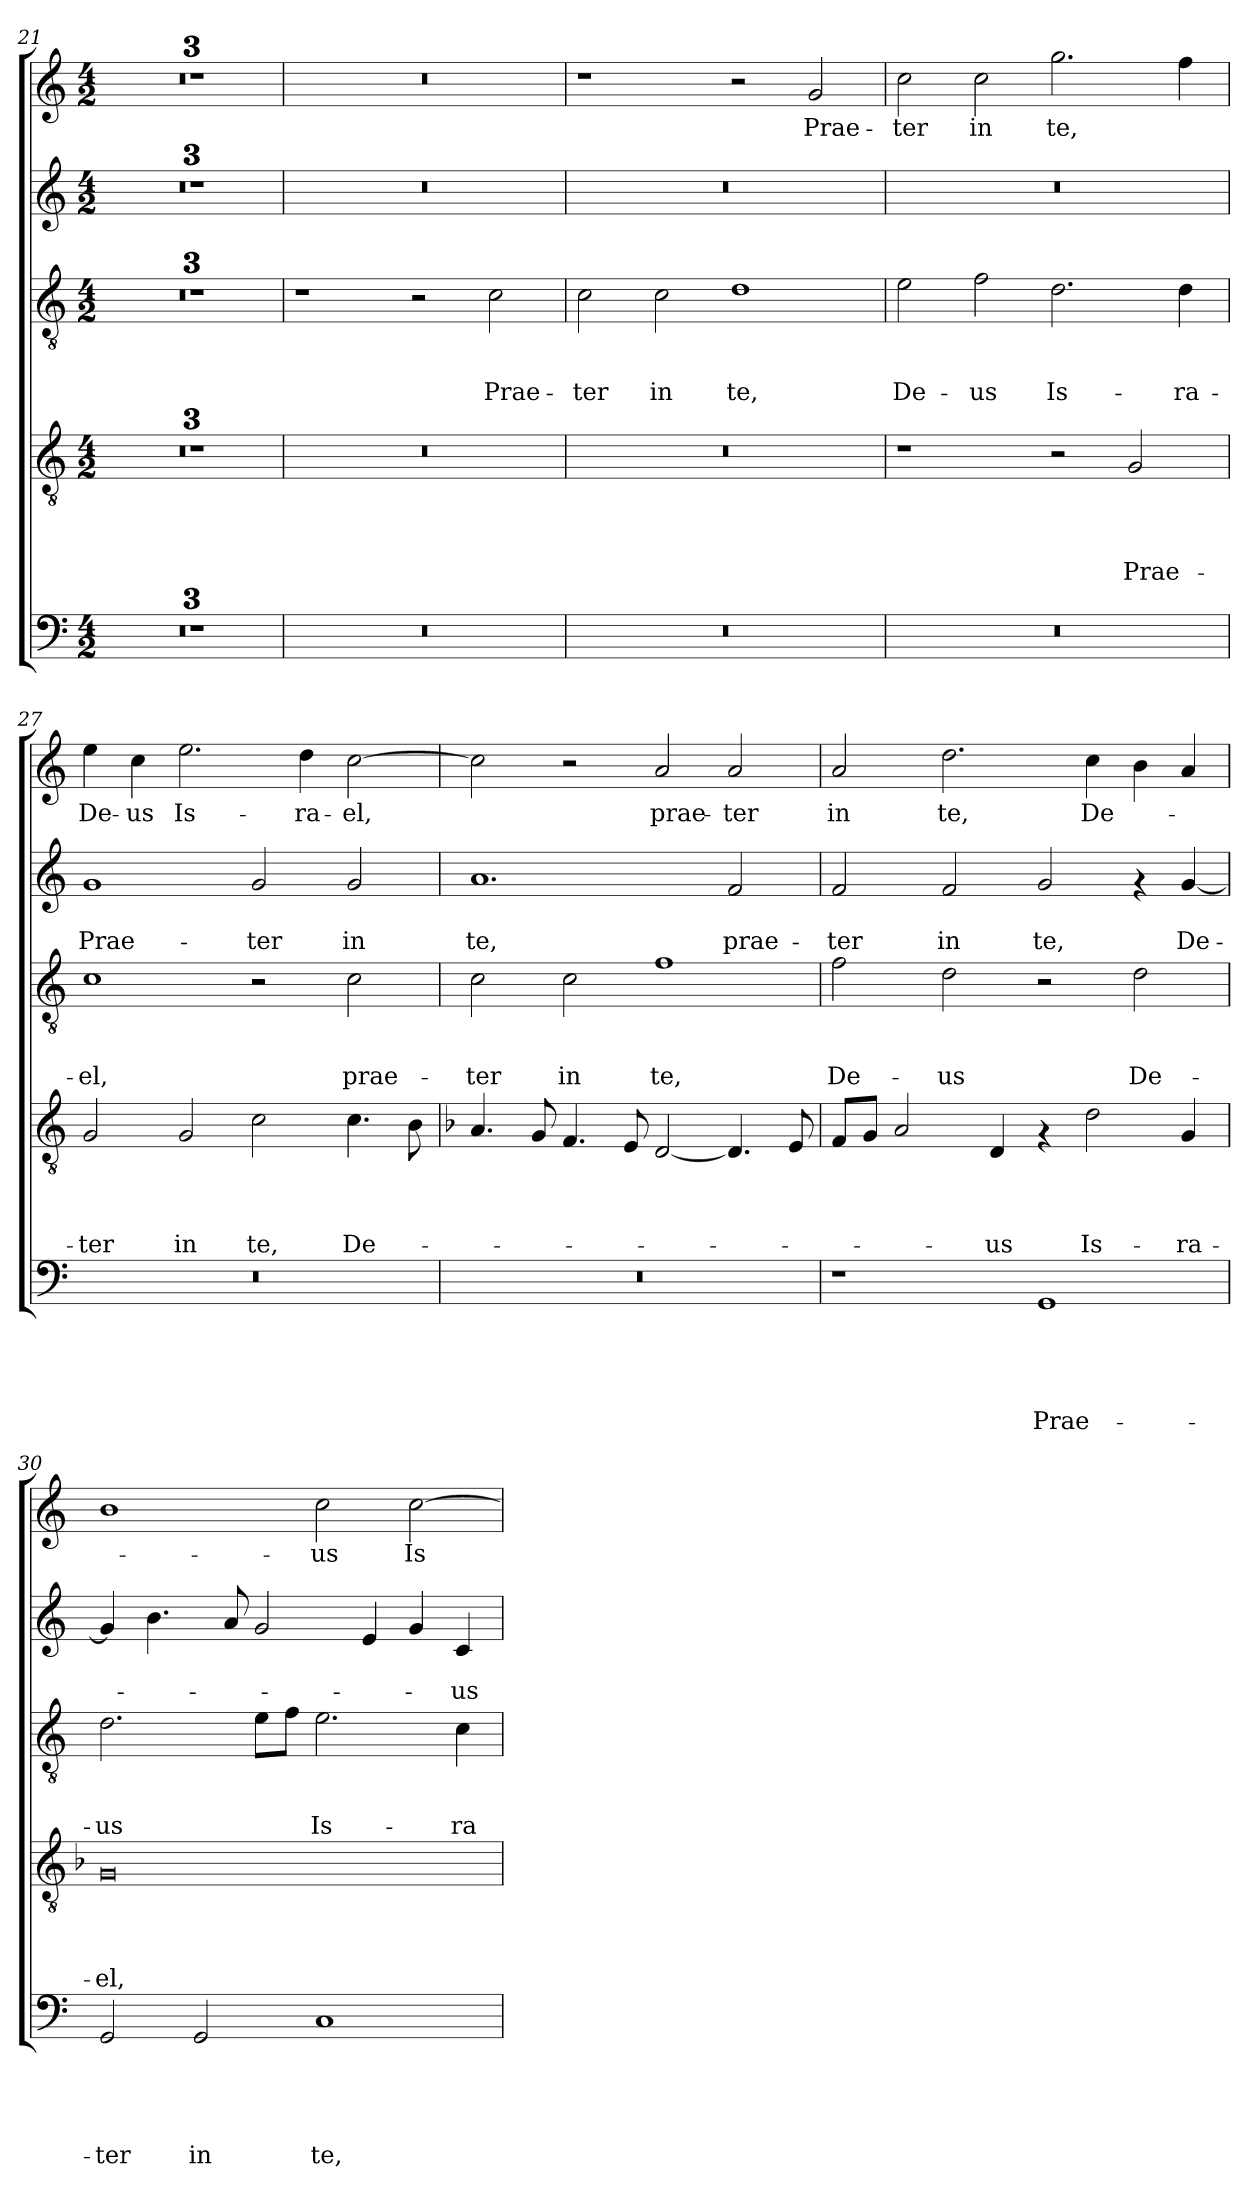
**kern	**text	**text	**text	**text	**text	**kern	**text	**text	**text	**text	**kern	**text	**text	**text	**kern	**text	**text	**kern	**text
*part5	*part5	*part5	*part5	*part5	*part5	*part4	*part4	*part4	*part4	*part4	*part3	*part3	*part3	*part3	*part2	*part2	*part2	*part1	*part1
*staff5	*staff5	*staff5	*staff5	*staff5	*staff5	*staff4	*staff4	*staff4	*staff4	*staff4	*staff3	*staff3	*staff3	*staff3	*staff2	*staff2	*staff2	*staff1	*staff1
*clefF4	*	*	*	*	*	*clefGv2	*	*	*	*	*clefGv2	*	*	*	*clefG2	*	*	*clefG2	*
*k[]	*	*	*	*	*	*k[]	*	*	*	*	*k[]	*	*	*	*k[]	*	*	*k[]	*
*C:	*	*	*	*	*	*C:	*	*	*	*	*C:	*	*	*	*C:	*	*	*C:	*
*M4/2	*	*	*	*	*	*M4/2	*	*	*	*	*M4/2	*	*	*	*M4/2	*	*	*M4/2	*
=21	=21	=21	=21	=21	=21	=21	=21	=21	=21	=21	=21	=21	=21	=21	=21	=21	=21	=21	=21
0r	.	.	.	.	.	0r	.	.	.	.	0r	.	.	.	0r	.	.	0r	.
=22	=22	=22	=22	=22	=22	=22	=22	=22	=22	=22	=22	=22	=22	=22	=22	=22	=22	=22	=22
0r	.	.	.	.	.	0r	.	.	.	.	0r	.	.	.	0r	.	.	0r	.
=23	=23	=23	=23	=23	=23	=23	=23	=23	=23	=23	=23	=23	=23	=23	=23	=23	=23	=23	=23
0r	.	.	.	.	.	0r	.	.	.	.	0r	.	.	.	0r	.	.	0r	.
=24	=24	=24	=24	=24	=24	=24	=24	=24	=24	=24	=24	=24	=24	=24	=24	=24	=24	=24	=24
0r	.	.	.	.	.	0r	.	.	.	.	1r	.	.	.	0r	.	.	0r	.
.	.	.	.	.	.	.	.	.	.	.	2r	.	.	.	.	.	.	.	.
!	!	!	!	!	!	!	!	!	!	!	!	!	!	!LO:LY:b	!	!	!	!	!
.	.	.	.	.	.	.	.	.	.	.	2c\	.	.	Prae-	.	.	.	.	.
=25	=25	=25	=25	=25	=25	=25	=25	=25	=25	=25	=25	=25	=25	=25	=25	=25	=25	=25	=25
!	!	!	!	!	!	!	!	!	!	!	!	!	!	!LO:LY:b	!	!	!	!	!
0r	.	.	.	.	.	0r	.	.	.	.	2c\	.	.	-ter	0r	.	.	1r	.
!	!	!	!	!	!	!	!	!	!	!	!	!	!	!LO:LY:b	!	!	!	!	!
.	.	.	.	.	.	.	.	.	.	.	2c\	.	.	in	.	.	.	.	.
!	!	!	!	!	!	!	!	!	!	!	!	!	!	!LO:LY:b	!	!	!	!	!
.	.	.	.	.	.	.	.	.	.	.	1d	.	.	te,	.	.	.	2r	.
!	!	!	!	!	!	!	!	!	!	!	!	!	!	!	!	!	!	!	!LO:LY:b
.	.	.	.	.	.	.	.	.	.	.	.	.	.	.	.	.	.	2g/	Prae-
=26	=26	=26	=26	=26	=26	=26	=26	=26	=26	=26	=26	=26	=26	=26	=26	=26	=26	=26	=26
!	!	!	!	!	!	!	!	!	!	!	!	!	!	!LO:LY:b	!	!	!	!	!LO:LY:b
0r	.	.	.	.	.	1r	.	.	.	.	2e\	.	.	De-	0r	.	.	2cc\	-ter
!	!	!	!	!	!	!	!	!	!	!	!	!	!	!LO:LY:b	!	!	!	!	!LO:LY:b
.	.	.	.	.	.	.	.	.	.	.	2f\	.	.	-us	.	.	.	2cc\	in
!	!	!	!	!	!	!	!	!	!	!	!	!	!	!LO:LY:b	!	!	!	!	!LO:LY:b
.	.	.	.	.	.	2r	.	.	.	.	2.d\	.	.	Is-	.	.	.	2.gg\	te,
!	!	!	!	!	!	!	!	!	!	!LO:LY:b	!	!	!	!	!	!	!	!	!
.	.	.	.	.	.	2G/	.	.	.	Prae-	.	.	.	.	.	.	.	.	.
!	!	!	!	!	!	!	!	!	!	!	!	!	!	!LO:LY:b	!	!	!	!	!
.	.	.	.	.	.	.	.	.	.	.	4d\	.	.	-ra-	.	.	.	4ff\	.
=27	=27	=27	=27	=27	=27	=27	=27	=27	=27	=27	=27	=27	=27	=27	=27	=27	=27	=27	=27
!	!	!	!	!	!	!	!	!	!	!LO:LY:b	!	!	!	!LO:LY:b	!	!	!LO:LY:b	!	!LO:LY:b
0r	.	.	.	.	.	2G/	.	.	.	-ter	1c	.	.	-el,	1g	.	Prae-	4ee\	De-
!	!	!	!	!	!	!	!	!	!	!	!	!	!	!	!	!	!	!	!LO:LY:b
.	.	.	.	.	.	.	.	.	.	.	.	.	.	.	.	.	.	4cc\	-us
!	!	!	!	!	!	!	!	!	!	!LO:LY:b	!	!	!	!	!	!	!	!	!LO:LY:b
.	.	.	.	.	.	2G/	.	.	.	in	.	.	.	.	.	.	.	2.ee\	Is-
!	!	!	!	!	!	!	!	!	!	!LO:LY:b	!	!	!	!	!	!	!LO:LY:b	!	!
.	.	.	.	.	.	2c\	.	.	.	te,	2r	.	.	.	2g/	.	-ter	.	.
!	!	!	!	!	!	!	!	!	!	!	!	!	!	!	!	!	!	!	!LO:LY:b
.	.	.	.	.	.	.	.	.	.	.	.	.	.	.	.	.	.	4dd\	-ra-
!	!	!	!	!	!	!	!	!	!	!LO:LY:b	!	!	!	!LO:LY:b	!	!	!LO:LY:b	!	!LO:LY:b
.	.	.	.	.	.	4.c\	.	.	.	De-	2c\	.	.	prae-	2g/	.	in	[<2cc\	-el,
.	.	.	.	.	.	8B\	.	.	.	.	.	.	.	.	.	.	.	.	.
!!LO:LB:g=z
=28	=28	=28	=28	=28	=28	=28	=28	=28	=28	=28	=28	=28	=28	=28	=28	=28	=28	=28	=28
*	*	*	*	*	*	*k[b-]	*	*	*	*	*	*	*	*	*	*	*	*	*
*	*	*	*	*	*	*F:	*	*	*	*	*	*	*	*	*	*	*	*	*
!	!	!	!	!	!	!	!	!	!	!	!	!	!	!LO:LY:b	!	!	!LO:LY:b	!	!
0r	.	.	.	.	.	4.A/	.	.	.	.	2c\	.	.	-ter	1.a	.	te,	2cc\]	.
.	.	.	.	.	.	8G/	.	.	.	.	.	.	.	.	.	.	.	.	.
!	!	!	!	!	!	!	!	!	!	!	!	!	!	!LO:LY:b	!	!	!	!	!
.	.	.	.	.	.	4.F/	.	.	.	.	2c\	.	.	in	.	.	.	2r	.
.	.	.	.	.	.	8E/	.	.	.	.	.	.	.	.	.	.	.	.	.
!	!	!	!	!	!	!	!	!	!	!	!	!	!	!LO:LY:b	!	!	!	!	!LO:LY:b
.	.	.	.	.	.	[<2D/	.	.	.	.	1f	.	.	te,	.	.	.	2a/	prae-
!	!	!	!	!	!	!	!	!	!	!	!	!	!	!	!	!	!LO:LY:b	!	!LO:LY:b
.	.	.	.	.	.	4.D/]	.	.	.	.	.	.	.	.	2f/	.	prae-	2a/	-ter
.	.	.	.	.	.	8E/	.	.	.	.	.	.	.	.	.	.	.	.	.
=29	=29	=29	=29	=29	=29	=29	=29	=29	=29	=29	=29	=29	=29	=29	=29	=29	=29	=29	=29
!	!	!	!	!	!	!	!	!	!	!	!	!	!	!LO:LY:b	!	!	!LO:LY:b	!	!LO:LY:b
1r	.	.	.	.	.	8F/L	.	.	.	.	2f\	.	.	De-	2f/	.	-ter	2a/	in
.	.	.	.	.	.	8G/J	.	.	.	.	.	.	.	.	.	.	.	.	.
.	.	.	.	.	.	2A/	.	.	.	.	.	.	.	.	.	.	.	.	.
!	!	!	!	!	!	!	!	!	!	!	!	!	!	!LO:LY:b	!	!	!LO:LY:b	!	!LO:LY:b
.	.	.	.	.	.	.	.	.	.	.	2d\	.	.	-us	2f/	.	in	2.dd\	te,
!	!	!	!	!	!	!	!	!	!	!LO:LY:b	!	!	!	!	!	!	!	!	!
.	.	.	.	.	.	4D/	.	.	.	-us	.	.	.	.	.	.	.	.	.
!	!	!	!	!	!LO:LY:b	!	!	!	!	!	!	!	!	!	!	!	!LO:LY:b	!	!
1GG	.	.	.	.	Prae-	4rF	.	.	.	.	2r	.	.	.	2g/	.	te,	.	.
!	!	!	!	!	!	!	!	!	!	!LO:LY:b	!	!	!	!	!	!	!	!	!LO:LY:b
.	.	.	.	.	.	2d\	.	.	.	Is-	.	.	.	.	.	.	.	4cc\	De-
!	!	!	!	!	!	!	!	!	!	!	!	!	!	!LO:LY:b	!	!	!	!	!
.	.	.	.	.	.	.	.	.	.	.	2d\	.	.	De-	4rf	.	.	4b\	.
!	!	!	!	!	!	!	!	!	!	!LO:LY:b	!	!	!	!	!	!	!LO:LY:b	!	!
.	.	.	.	.	.	4G/	.	.	.	-ra-	.	.	.	.	[<4g/	.	De-	4a/	.
=30	=30	=30	=30	=30	=30	=30	=30	=30	=30	=30	=30	=30	=30	=30	=30	=30	=30	=30	=30
!	!	!	!	!	!LO:LY:b	!	!	!	!	!LO:LY:b	!	!	!	!LO:LY:b	!	!	!	!	!
2GG/	.	.	.	.	-ter	0G	.	.	.	-el,	2.d\	.	.	-us	4g/]	.	.	1b	.
.	.	.	.	.	.	.	.	.	.	.	.	.	.	.	4.b\	.	.	.	.
!	!	!	!	!	!LO:LY:b	!	!	!	!	!	!	!	!	!	!	!	!	!	!
2GG/	.	.	.	.	in	.	.	.	.	.	.	.	.	.	.	.	.	.	.
.	.	.	.	.	.	.	.	.	.	.	.	.	.	.	8a/	.	.	.	.
.	.	.	.	.	.	.	.	.	.	.	8e\L	.	.	.	2g/	.	.	.	.
.	.	.	.	.	.	.	.	.	.	.	8f\J	.	.	.	.	.	.	.	.
!	!	!	!	!	!LO:LY:b	!	!	!	!	!	!	!	!	!LO:LY:b	!	!	!	!	!LO:LY:b
1C	.	.	.	.	te,	.	.	.	.	.	2.e\	.	.	Is-	.	.	.	2cc\	-us
.	.	.	.	.	.	.	.	.	.	.	.	.	.	.	4e/	.	.	.	.
!	!	!	!	!	!	!	!	!	!	!	!	!	!	!	!	!	!	!	!LO:LY:b
.	.	.	.	.	.	.	.	.	.	.	.	.	.	.	4g/	.	.	[>2cc\	Is-
!	!	!	!	!	!	!	!	!	!	!	!	!	!	!LO:LY:b	!	!	!LO:LY:b	!	!
.	.	.	.	.	.	.	.	.	.	.	4c\	.	.	-ra-	4c/	.	-us	.	.
=	=	=	=	=	=	=	=	=	=	=	=	=	=	=	=	=	=	=	=
*-	*-	*-	*-	*-	*-	*-	*-	*-	*-	*-	*-	*-	*-	*-	*-	*-	*-	*-	*-
